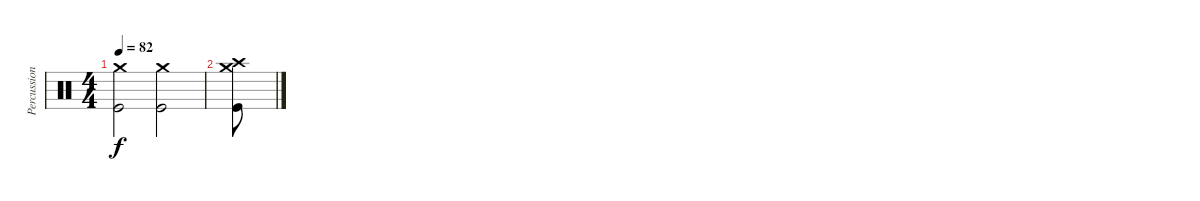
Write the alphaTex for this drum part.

\track ("Percussion" "Percussion") {instrument percussion}
\staff {score}
\articulation defaults
\ts (4 4)
\tempo 82
\clef neutral
\ks c
("Crash medium (hit)" "Kick (hit)").2{dy f} ("Crash medium (hit)" "Kick (hit)").2 |
("Crash high (hit)" "Crash medium (hit)" "Kick (hit)").8
